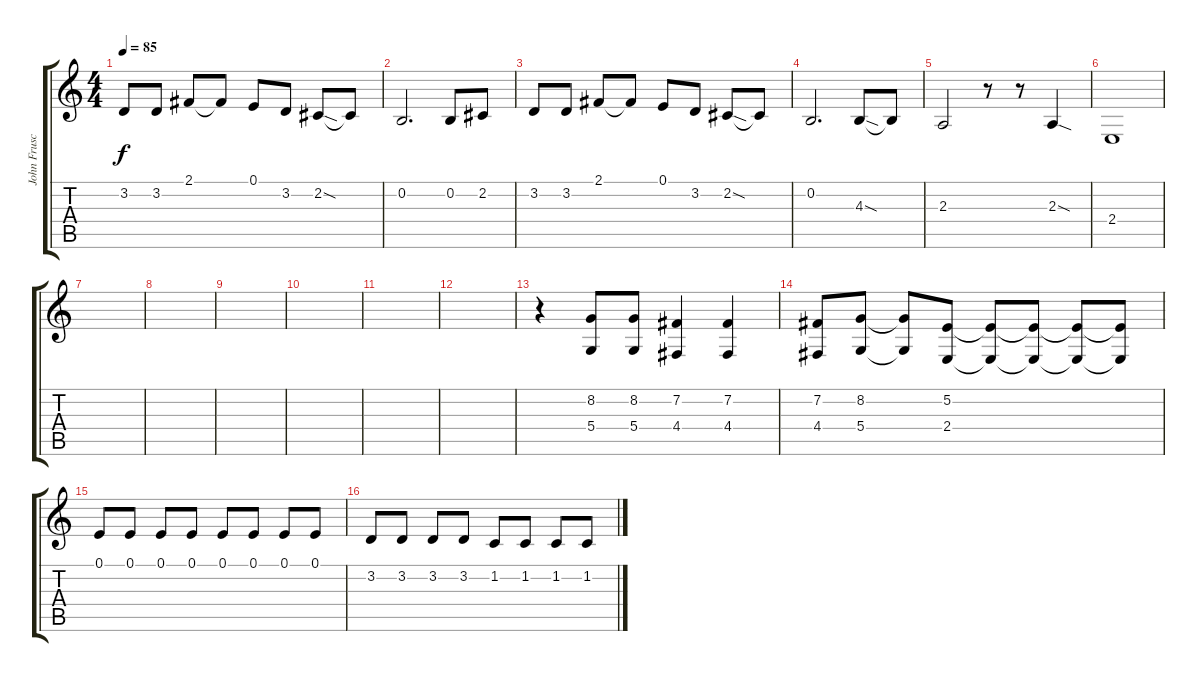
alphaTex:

\track ("John Frusciante - Rythem Vocal" "John Frusc") {instrument synthstrings2}
\staff {score tabs}
\tuning (E4 B3 G3 D3 A2 E2) {hide}
\ts (4 4)
\tempo 85
\clef g2
\ks c
3.2.8{dy f} 3.2.8 2.1.8 2.1{t}.8 0.1.8 3.2.8 2.2{sod}.8 2.2{t}.8 |
0.2.2{d} 0.2.8 2.2.8 |
3.2.8 3.2.8 2.1.8 2.1{t}.8 0.1.8 3.2.8 2.2{sod}.8 2.2{t}.8 |
0.2.2{d} 4.3{sod}.8 4.3{t}.8 |
2.3.2 r.8 r.8 2.3{sod}.4 |
2.4.1 |
|
|
|
|
|
|
r.4 (8.2 5.4).8 (8.2 5.4).8 (7.2 4.4).4 (7.2 4.4).4 |
(7.2 4.4).8 (8.2 5.4).8 (8.2{t} 5.4{t}).8 (5.2 2.4).8 (5.2{t} 2.4{t}).8 (5.2{t} 2.4{t}).8 (5.2{t} 2.4{t}).8 (5.2{t} 2.4{t}).8 |
0.1.8 0.1.8 0.1.8 0.1.8 0.1.8 0.1.8 0.1.8 0.1.8 |
3.2.8 3.2.8 3.2.8 3.2.8 1.2.8 1.2.8 1.2.8 1.2.8
